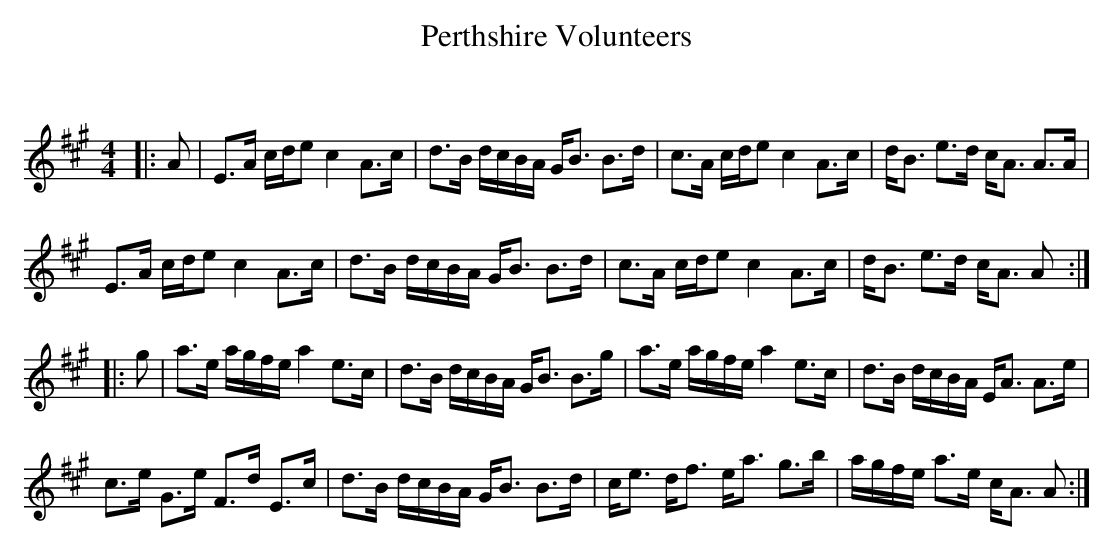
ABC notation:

X:1
T: Perthshire Volunteers
C:
Q: 128
K:A
M:4/4
L:1/16
|:A2|E3A cde2 c4 A3c|d3B dcBA GB3 B3d|c3A cde2 c4 A3c|dB3 e3d cA3 A3A|
E3A cde2 c4 A3c|d3B dcBA GB3 B3d|c3A cde2 c4 A3c|dB3 e3d cA3 A2:|
|:g2|a3e agfe a4 e3c|d3B dcBA GB3 B3g|a3e agfe a4 e3c|d3B dcBA EA3 A3e|
c3e G3e F3d E3c|d3B dcBA GB3 B3d|ce3 df3 ea3 g3b|agfe a3e cA3 A2:|
